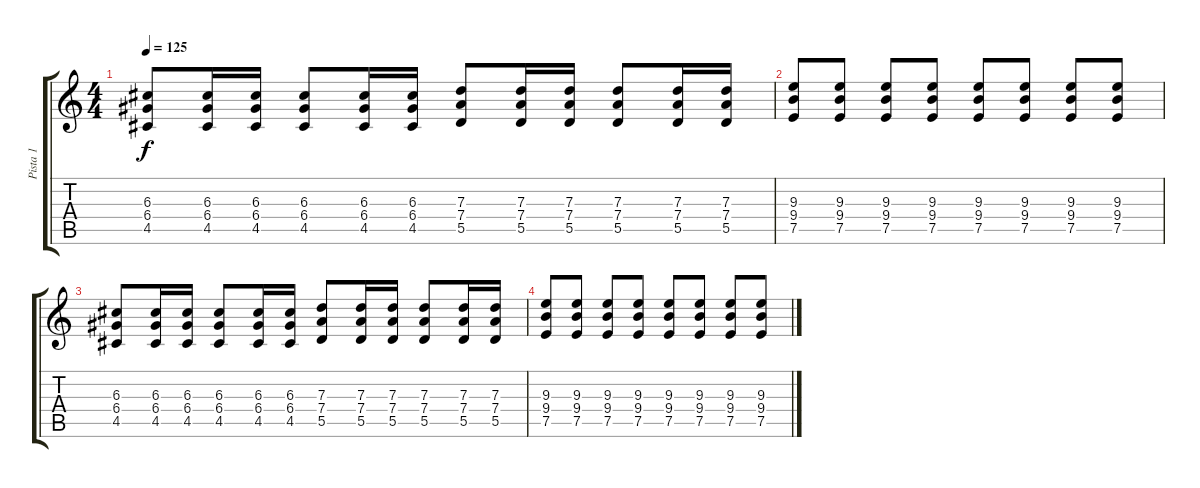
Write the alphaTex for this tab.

\track ("Pista 1" "Pista 1") {instrument acousticguitarnylon}
\staff {score tabs}
\tuning (E4 B3 G3 D3 A2 E2) {hide}
\ts (4 4)
\tempo 125
\clef g2
\ks c
(6.3 6.4 4.5).8{dy f} (6.3 6.4 4.5).16 (6.3 6.4 4.5).16 (6.3 6.4 4.5).8 (6.3 6.4 4.5).16 (6.3 6.4 4.5).16 (7.3 7.4 5.5).8 (7.3 7.4 5.5).16 (7.3 7.4 5.5).16 (7.3 7.4 5.5).8 (7.3 7.4 5.5).16 (7.3 7.4 5.5).16 |
(9.3 9.4 7.5).8 (9.3 9.4 7.5).8 (9.3 9.4 7.5).8 (9.3 9.4 7.5).8 (9.3 9.4 7.5).8 (9.3 9.4 7.5).8 (9.3 9.4 7.5).8 (9.3 9.4 7.5).8 |
(6.3 6.4 4.5).8 (6.3 6.4 4.5).16 (6.3 6.4 4.5).16 (6.3 6.4 4.5).8 (6.3 6.4 4.5).16 (6.3 6.4 4.5).16 (7.3 7.4 5.5).8 (7.3 7.4 5.5).16 (7.3 7.4 5.5).16 (7.3 7.4 5.5).8 (7.3 7.4 5.5).16 (7.3 7.4 5.5).16 |
(9.3 9.4 7.5).8 (9.3 9.4 7.5).8 (9.3 9.4 7.5).8 (9.3 9.4 7.5).8 (9.3 9.4 7.5).8 (9.3 9.4 7.5).8 (9.3 9.4 7.5).8 (9.3 9.4 7.5).8
